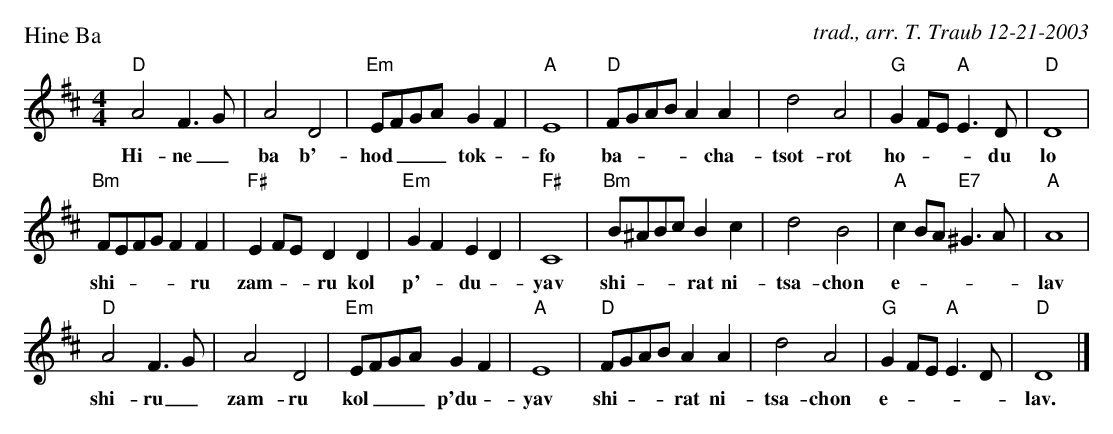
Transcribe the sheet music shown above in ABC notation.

X:1
P: Hine Ba
C: trad., arr. T. Traub 12-21-2003
M: 4/4
K: D
L: 1/4
"D"A2 F>G|A2 D2 |"Em"E/F/G/A/ GF|"A"E4|"D"F/G/A/B/ A A|d2 A2|"G"G F/E/ "A"E > D|"D"D4|
w: Hi-ne_ ba b'-hod___ tok -fo ba * - * * cha-tsot-rot ho * - * du lo
"Bm"F/E/F/G/ F F|"F#"E F/E/ D D|"Em"G F E D|"F#"C4|"Bm"B/^A/B/c/ B c |d2 B2|"A"c B/A/ "E7"^G >A|"A"A4|
w: shi * - * * ru zam * -ru kol p' - du - yav shi * - * rat ni-tsa-chon e * - * * lav
"D"A2 F>G|A2 D2 |"Em"E/F/G/A/ GF|"A"E4|"D"F/G/A/B/ A A|d2 A2|"G"G F/E/ "A"E > D|"D"D4|]
w: shi-ru_ zam-ru kol___p'du - yav shi * - * rat ni-tsa-chon e ** - * lav.
